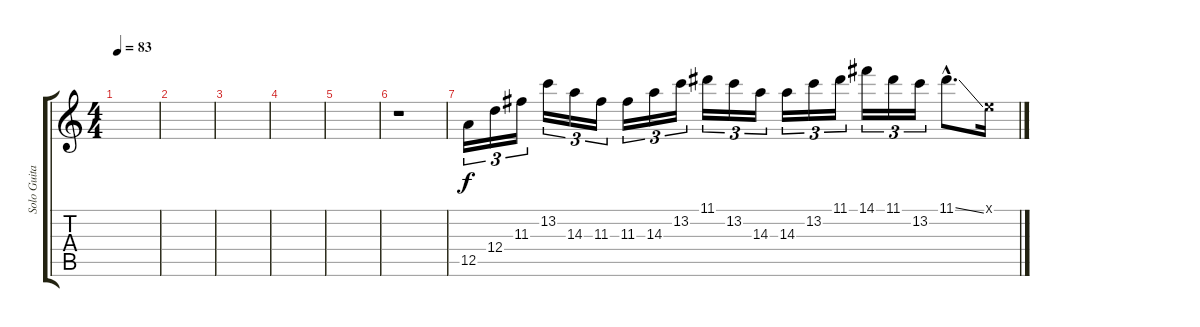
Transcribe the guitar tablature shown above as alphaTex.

\track ("Solo Guitar" "Solo Guita") {instrument acousticguitarsteel}
\staff {score tabs}
\tuning (E4 B3 G3 D3 A2 D2) {hide}
\ts (4 4)
\tempo 83
\clef g2
\ks c
|
|
|
|
|
r.1{instrument distortionguitar} |
12.5.16{tu (3 2)} 12.4.16{tu (3 2)} 11.3.16{tu (3 2)} 13.2.16{tu (3 2)} 14.3.16{tu (3 2)} 11.3.16{tu (3 2)} 11.3.16{tu (3 2)} 14.3.16{tu (3 2)} 13.2.16{tu (3 2)} 11.1.16{tu (3 2)} 13.2.16{tu (3 2)} 14.3.16{tu (3 2)} 14.3.16{tu (3 2)} 13.2.16{tu (3 2)} 11.1.16{tu (3 2)} 14.1.16{tu (3 2)} 11.1.16{tu (3 2)} 13.2.16{tu (3 2)} 11.1{ss hac}.8{d} 0.1{x}.16
